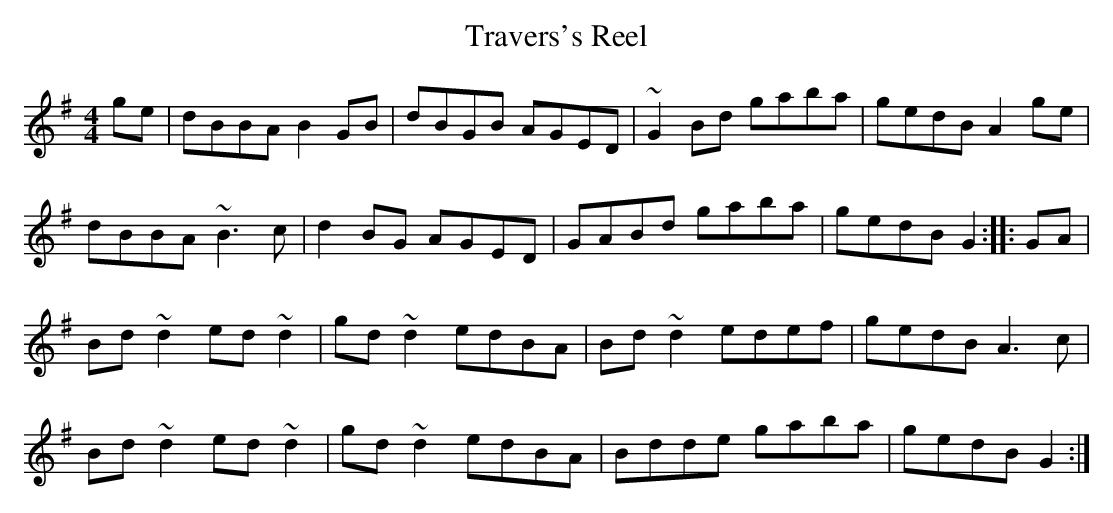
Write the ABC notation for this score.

X:1
T:Travers's Reel
M:4/4
L:1/8
K:G
ge|dBBA B2 GB|dBGB AGED|~G2 Bd gaba|gedB A2 ge|
dBBA ~B3 c|d2 BG AGED|GABd gaba|gedB G2:|:GA|
Bd ~d2 ed ~d2|gd ~d2 edBA|Bd ~d2 edef|gedB A3 c|
Bd ~d2 ed ~d2|gd ~d2 edBA|Bdde gaba|gedB G2:|
